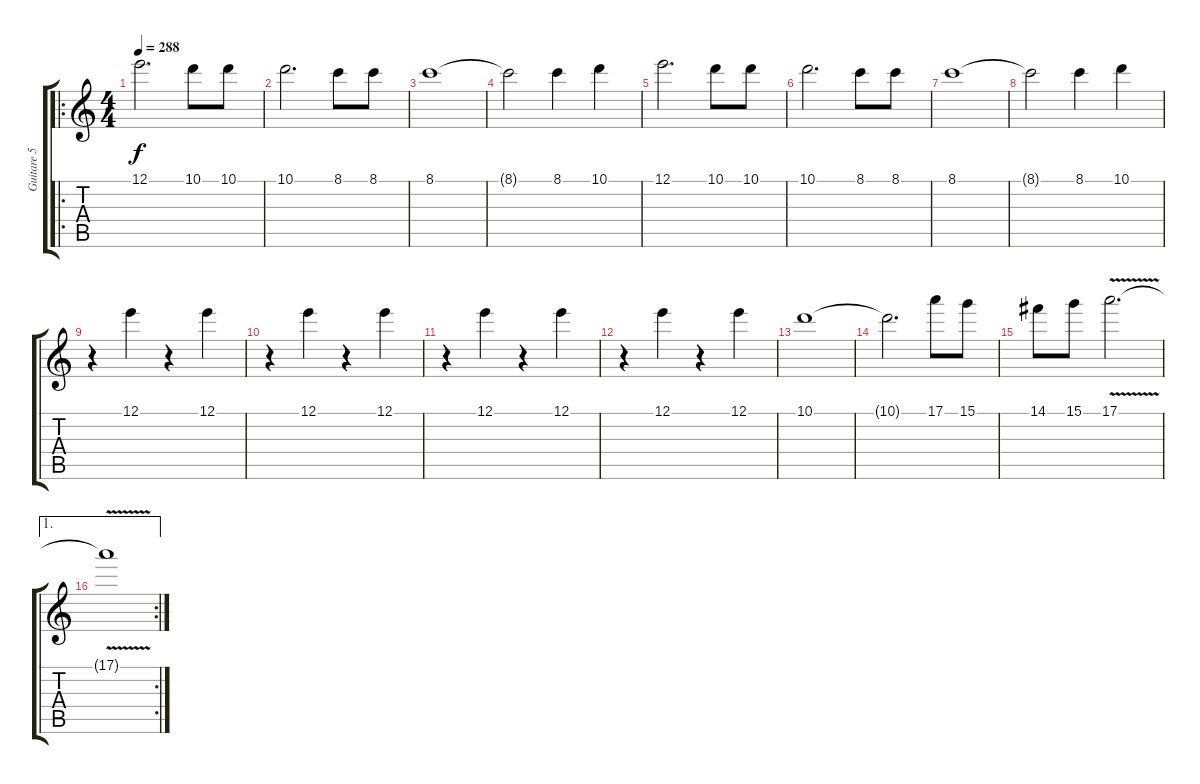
\track ("Guitare 5" "Guitare 5") {instrument distortionguitar}
\staff {score tabs}
\tuning (E4 B3 G3 D3 A2 E2) {hide}
\ro
\ts (4 4)
\tempo 288
\clef g2
\ks c
12.1.2{d dy f} 10.1.8 10.1.8 |
10.1.2{d} 8.1.8 8.1.8 |
8.1.1 |
8.1{t}.2 8.1.4 10.1.4 |
12.1.2{d} 10.1.8 10.1.8 |
10.1.2{d} 8.1.8 8.1.8 |
8.1.1 |
8.1{t}.2 8.1.4 10.1.4 |
r.4 12.1.4 r.4 12.1.4 |
r.4 12.1.4 r.4 12.1.4 |
r.4 12.1.4 r.4 12.1.4 |
r.4 12.1.4 r.4 12.1.4 |
10.1.1 |
10.1{t}.2{d} 17.1.8 15.1.8 |
14.1.8 15.1.8 17.1{v}.2{d} |
\ae 1
\rc 2
17.1{t}.1
